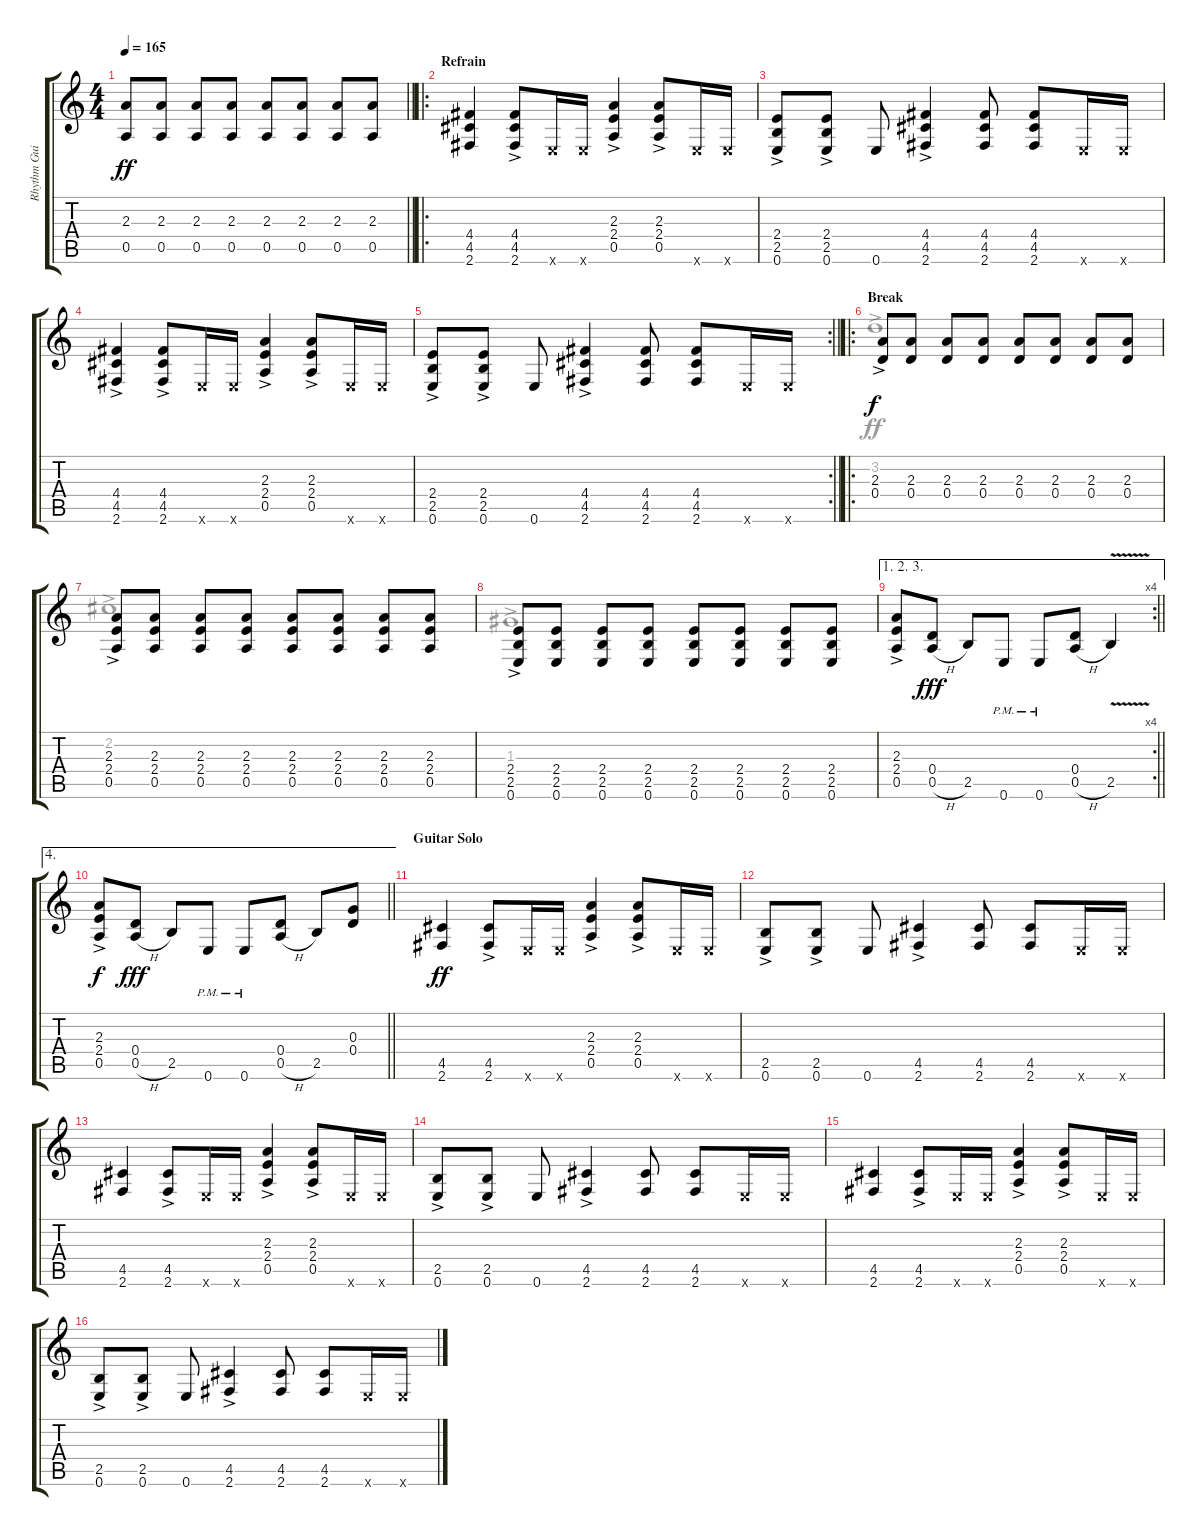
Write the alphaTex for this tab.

\track ("Rhythm Guitar" "Rhythm Gui") {instrument distortionguitar}
\staff {score tabs}
\tuning (E4 B3 G3 D3 A2 E2) {hide}
\voice
\ts (4 4)
\tempo 165
\clef g2
\barLineRight lightlight
\ks c
(2.3 0.5).8{dy ff} (2.3 0.5).8 (2.3 0.5).8 (2.3 0.5).8 (2.3 0.5).8 (2.3 0.5).8 (2.3 0.5).8 (2.3 0.5).8 |
\ro
\section ("" "Refrain")
(4.4 4.5 2.6).4 (4.4 4.5{ac} 2.6{ac}).8 0.6{x}.16 0.6{x}.16 (2.3{ac} 2.4{ac} 0.5{ac}).4 (2.3{ac} 2.4{ac} 0.5{ac}).8 0.6{x}.16 0.6{x}.16 |
(2.4 2.5{ac} 0.6{ac}).8 (2.4 2.5{ac} 0.6{ac}).8 0.6.8 (4.4 4.5{ac} 2.6{ac}).4 (4.4 4.5 2.6).8 (4.4 4.5 2.6).8 0.6{x}.16 0.6{x}.16 |
(4.4 4.5{ac} 2.6{ac}).4 (4.4 4.5{ac} 2.6{ac}).8 0.6{x}.16 0.6{x}.16 (2.3{ac} 2.4{ac} 0.5{ac}).4 (2.3{ac} 2.4{ac} 0.5{ac}).8 0.6{x}.16 0.6{x}.16 |
\rc 2
\barLineRight lightlight
(2.4 2.5{ac} 0.6{ac}).8 (2.4 2.5{ac} 0.6{ac}).8 0.6.8 (4.4 4.5{ac} 2.6{ac}).4 (4.4 4.5 2.6).8 (4.4 4.5 2.6).8 0.6{x}.16 0.6{x}.16 |
\ro
\section ("" "Break")
(2.3{ac} 0.4{ac}).8{dy f} (2.3 0.4).8 (2.3 0.4).8 (2.3 0.4).8 (2.3 0.4).8 (2.3 0.4).8 (2.3 0.4).8 (2.3 0.4).8 |
(2.3{ac} 2.4{ac} 0.5{ac}).8 (2.3 2.4 0.5).8 (2.3 2.4 0.5).8 (2.3 2.4 0.5).8 (2.3 2.4 0.5).8 (2.3 2.4 0.5).8 (2.3 2.4 0.5).8 (2.3 2.4 0.5).8 |
(2.4{ac} 2.5{ac} 0.6{ac}).8 (2.4 2.5 0.6).8 (2.4 2.5 0.6).8 (2.4 2.5 0.6).8 (2.4 2.5 0.6).8 (2.4 2.5 0.6).8 (2.4 2.5 0.6).8 (2.4 2.5 0.6).8 |
\ae (1 2 3)
\rc 4
\barLineRight lightlight
(2.3{ac} 2.4{ac} 0.5{ac}).8 (0.4 0.5{h}).8{dy fff} 2.5.8 0.6{pm}.8 0.6{pm}.8 (0.4 0.5{h}).8 2.5{v}.4 |
\ae 4
\barLineRight lightlight
(2.3{ac} 2.4{ac} 0.5{ac}).8{dy f} (0.4 0.5{h}).8{dy fff} 2.5.8 0.6{pm}.8 0.6{pm}.8 (0.4 0.5{h}).8 2.5.8 (0.3 0.4).8 |
\section ("" "Guitar Solo")
(4.5 2.6).4{dy ff} (4.5{ac} 2.6{ac}).8 0.6{x}.16 0.6{x}.16 (2.3{ac} 2.4{ac} 0.5{ac}).4 (2.3{ac} 2.4{ac} 0.5{ac}).8 0.6{x}.16 0.6{x}.16 |
(2.5{ac} 0.6{ac}).8 (2.5{ac} 0.6{ac}).8 0.6.8 (4.5{ac} 2.6{ac}).4 (4.5 2.6).8 (4.5 2.6).8 0.6{x}.16 0.6{x}.16 |
(4.5 2.6).4 (4.5{ac} 2.6{ac}).8 0.6{x}.16 0.6{x}.16 (2.3{ac} 2.4{ac} 0.5{ac}).4 (2.3{ac} 2.4{ac} 0.5{ac}).8 0.6{x}.16 0.6{x}.16 |
(2.5{ac} 0.6{ac}).8 (2.5{ac} 0.6{ac}).8 0.6.8 (4.5{ac} 2.6{ac}).4 (4.5 2.6).8 (4.5 2.6).8 0.6{x}.16 0.6{x}.16 |
(4.5 2.6).4 (4.5{ac} 2.6{ac}).8 0.6{x}.16 0.6{x}.16 (2.3{ac} 2.4{ac} 0.5{ac}).4 (2.3{ac} 2.4{ac} 0.5{ac}).8 0.6{x}.16 0.6{x}.16 |
(2.5{ac} 0.6{ac}).8 (2.5{ac} 0.6{ac}).8 0.6.8 (4.5{ac} 2.6{ac}).4 (4.5 2.6).8 (4.5 2.6).8 0.6{x}.16 0.6{x}.16
\voice
\clef g2
\ottava regular
\simile none
\barLineRight lightlight
\ks c
|
|
|
|
\barLineRight lightlight
|
3.2{ac}.1 |
2.2{ac}.1 |
1.3{ac}.1 |
\barLineRight lightlight
|
\barLineRight lightlight
|
|
|
|
|
|
